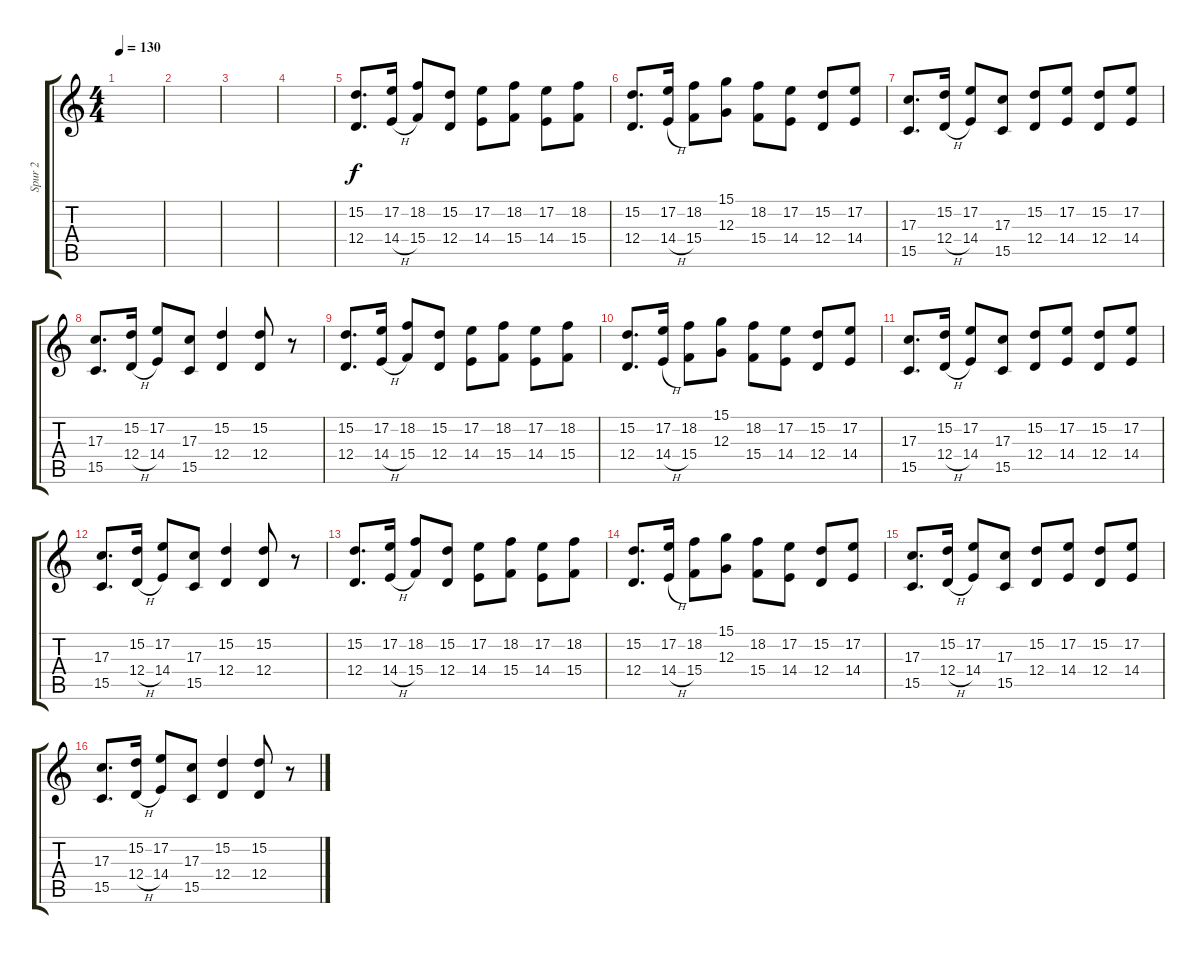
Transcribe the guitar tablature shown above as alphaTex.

\track ("Spur 2" "Spur 2") {instrument fiddle}
\staff {score tabs}
\tuning (E4 B3 G3 D3 A2 E2) {hide}
\ts (4 4)
\tempo 130
\clef g2
\ks c
|
|
|
|
(15.2 12.4).8{d} (17.2 14.4{h}).16 (18.2 15.4).8 (15.2 12.4).8 (17.2 14.4).8 (18.2 15.4).8 (17.2 14.4).8 (18.2 15.4).8 |
(15.2 12.4).8{d} (17.2 14.4{h}).16 (18.2 15.4).8 (15.1 12.3).8 (18.2 15.4).8 (17.2 14.4).8 (15.2 12.4).8 (17.2 14.4).8 |
(17.3 15.5).8{d} (15.2 12.4{h}).16 (17.2 14.4).8 (17.3 15.5).8 (15.2 12.4).8 (17.2 14.4).8 (15.2 12.4).8 (17.2 14.4).8 |
(17.3 15.5).8{d} (15.2 12.4{h}).16 (17.2 14.4).8 (17.3 15.5).8 (15.2 12.4).4 (15.2 12.4).8 r.8 |
(15.2 12.4).8{d} (17.2 14.4{h}).16 (18.2 15.4).8 (15.2 12.4).8 (17.2 14.4).8 (18.2 15.4).8 (17.2 14.4).8 (18.2 15.4).8 |
(15.2 12.4).8{d} (17.2 14.4{h}).16 (18.2 15.4).8 (15.1 12.3).8 (18.2 15.4).8 (17.2 14.4).8 (15.2 12.4).8 (17.2 14.4).8 |
(17.3 15.5).8{d} (15.2 12.4{h}).16 (17.2 14.4).8 (17.3 15.5).8 (15.2 12.4).8 (17.2 14.4).8 (15.2 12.4).8 (17.2 14.4).8 |
(17.3 15.5).8{d} (15.2 12.4{h}).16 (17.2 14.4).8 (17.3 15.5).8 (15.2 12.4).4 (15.2 12.4).8 r.8 |
(15.2 12.4).8{d} (17.2 14.4{h}).16 (18.2 15.4).8 (15.2 12.4).8 (17.2 14.4).8 (18.2 15.4).8 (17.2 14.4).8 (18.2 15.4).8 |
(15.2 12.4).8{d} (17.2 14.4{h}).16 (18.2 15.4).8 (15.1 12.3).8 (18.2 15.4).8 (17.2 14.4).8 (15.2 12.4).8 (17.2 14.4).8 |
(17.3 15.5).8{d} (15.2 12.4{h}).16 (17.2 14.4).8 (17.3 15.5).8 (15.2 12.4).8 (17.2 14.4).8 (15.2 12.4).8 (17.2 14.4).8 |
(17.3 15.5).8{d} (15.2 12.4{h}).16 (17.2 14.4).8 (17.3 15.5).8 (15.2 12.4).4 (15.2 12.4).8 r.8
